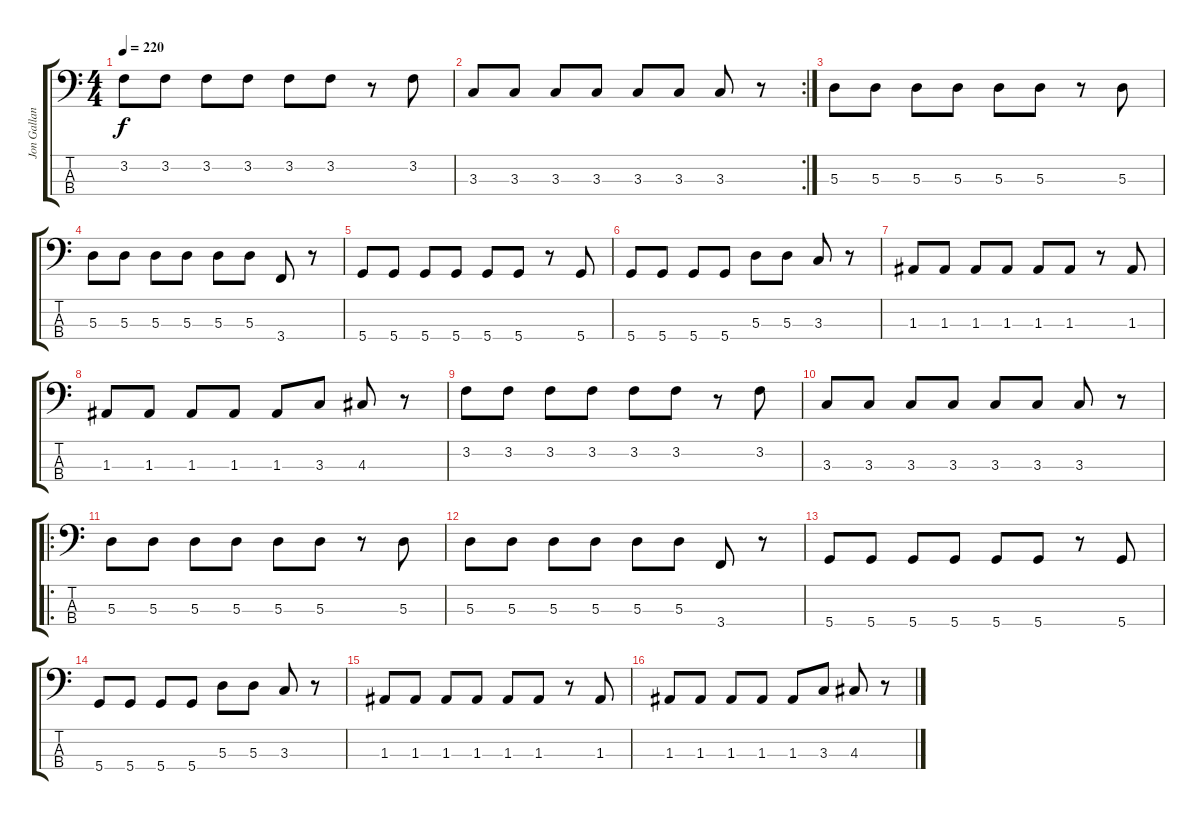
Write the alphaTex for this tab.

\track ("Jon Gallant" "Jon Gallan") {instrument electricbassfinger}
\staff {score tabs}
\tuning (G2 D2 A1 D1) {hide}
\ts (4 4)
\tempo 220
\clef f4
\ks c
3.2.8{dy f} 3.2.8 3.2.8 3.2.8 3.2.8 3.2.8 r.8 3.2.8 |
\rc 2
3.3.8 3.3.8 3.3.8 3.3.8 3.3.8 3.3.8 3.3.8 r.8 |
5.3.8 5.3.8 5.3.8 5.3.8 5.3.8 5.3.8 r.8 5.3.8 |
5.3.8 5.3.8 5.3.8 5.3.8 5.3.8 5.3.8 3.4.8 r.8 |
5.4.8 5.4.8 5.4.8 5.4.8 5.4.8 5.4.8 r.8 5.4.8 |
5.4.8 5.4.8 5.4.8 5.4.8 5.3.8 5.3.8 3.3.8 r.8 |
1.3.8 1.3.8 1.3.8 1.3.8 1.3.8 1.3.8 r.8 1.3.8 |
1.3.8 1.3.8 1.3.8 1.3.8 1.3.8 3.3.8 4.3.8 r.8 |
3.2.8 3.2.8 3.2.8 3.2.8 3.2.8 3.2.8 r.8 3.2.8 |
3.3.8 3.3.8 3.3.8 3.3.8 3.3.8 3.3.8 3.3.8 r.8 |
\ro
5.3.8 5.3.8 5.3.8 5.3.8 5.3.8 5.3.8 r.8 5.3.8 |
5.3.8 5.3.8 5.3.8 5.3.8 5.3.8 5.3.8 3.4.8 r.8 |
5.4.8 5.4.8 5.4.8 5.4.8 5.4.8 5.4.8 r.8 5.4.8 |
5.4.8 5.4.8 5.4.8 5.4.8 5.3.8 5.3.8 3.3.8 r.8 |
1.3.8 1.3.8 1.3.8 1.3.8 1.3.8 1.3.8 r.8 1.3.8 |
1.3.8 1.3.8 1.3.8 1.3.8 1.3.8 3.3.8 4.3.8 r.8
